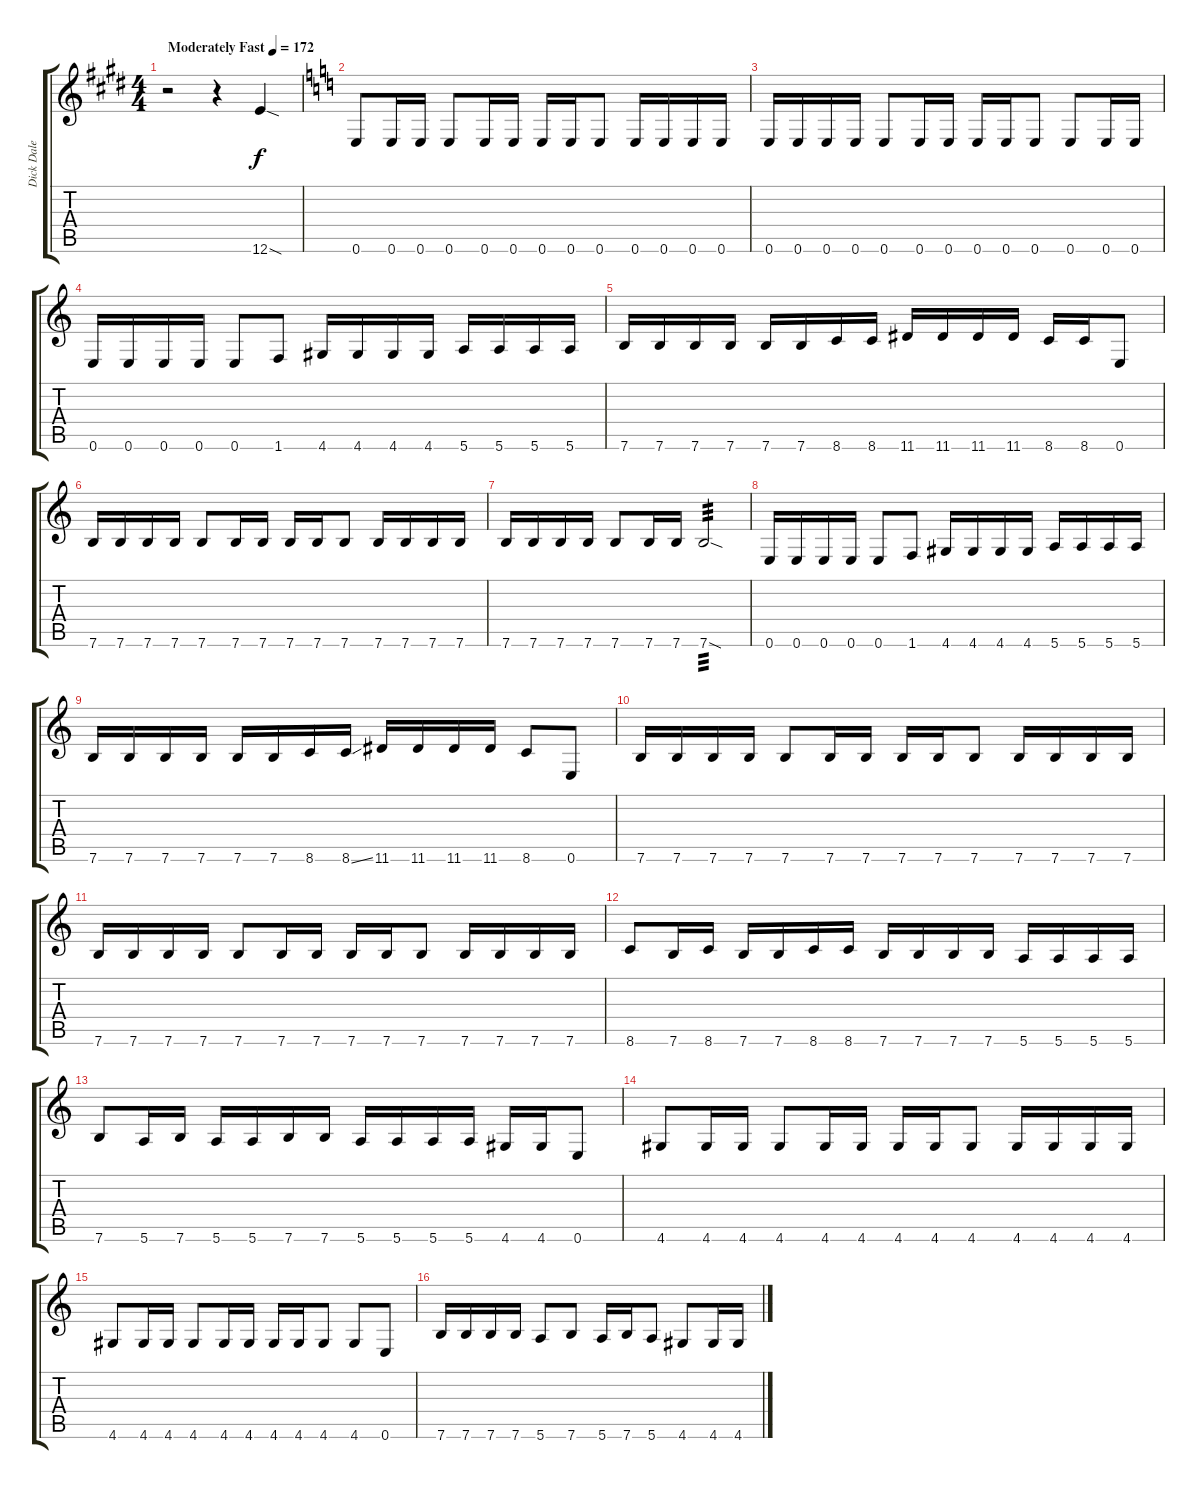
\track ("Dick Dale" "Dick Dale") {instrument overdrivenguitar}
\staff {score tabs}
\tuning (E4 B3 G3 D3 A2 E2) {hide}
\ts (4 4)
\tempo (172 "Moderately Fast")
\clef g2
\ks e
r.2{dy f instrument overdrivenguitar} r.4 12.6{sod}.4 |
\ks c
0.6.8 0.6.16 0.6.16 0.6.8 0.6.16 0.6.16 0.6.16 0.6.16 0.6.8 0.6.16 0.6.16 0.6.16 0.6.16 |
0.6.16 0.6.16 0.6.16 0.6.16 0.6.8 0.6.16 0.6.16 0.6.16 0.6.16 0.6.8 0.6.8 0.6.16 0.6.16 |
0.6.16 0.6.16 0.6.16 0.6.16 0.6.8 1.6.8 4.6.16 4.6.16 4.6.16 4.6.16 5.6.16 5.6.16 5.6.16 5.6.16 |
7.6.16 7.6.16 7.6.16 7.6.16 7.6.16 7.6.16 8.6.16 8.6.16 11.6.16 11.6.16 11.6.16 11.6.16 8.6.16 8.6.16 0.6.8 |
7.6.16 7.6.16 7.6.16 7.6.16 7.6.8 7.6.16 7.6.16 7.6.16 7.6.16 7.6.8 7.6.16 7.6.16 7.6.16 7.6.16 |
7.6.16 7.6.16 7.6.16 7.6.16 7.6.8 7.6.16 7.6.16 7.6{sod}.2{tp 3} |
0.6.16 0.6.16 0.6.16 0.6.16 0.6.8 1.6.8 4.6.16 4.6.16 4.6.16 4.6.16 5.6.16 5.6.16 5.6.16 5.6.16 |
7.6.16 7.6.16 7.6.16 7.6.16 7.6.16 7.6.16 8.6.16 8.6{ss}.16 11.6.16 11.6.16 11.6.16 11.6.16 8.6.8 0.6.8 |
7.6.16 7.6.16 7.6.16 7.6.16 7.6.8 7.6.16 7.6.16 7.6.16 7.6.16 7.6.8 7.6.16 7.6.16 7.6.16 7.6.16 |
7.6.16 7.6.16 7.6.16 7.6.16 7.6.8 7.6.16 7.6.16 7.6.16 7.6.16 7.6.8 7.6.16 7.6.16 7.6.16 7.6.16 |
8.6.8 7.6.16 8.6.16 7.6.16 7.6.16 8.6.16 8.6.16 7.6.16 7.6.16 7.6.16 7.6.16 5.6.16 5.6.16 5.6.16 5.6.16 |
7.6.8 5.6.16 7.6.16 5.6.16 5.6.16 7.6.16 7.6.16 5.6.16 5.6.16 5.6.16 5.6.16 4.6.16 4.6.16 0.6.8 |
4.6.8 4.6.16 4.6.16 4.6.8 4.6.16 4.6.16 4.6.16 4.6.16 4.6.8 4.6.16 4.6.16 4.6.16 4.6.16 |
4.6.8 4.6.16 4.6.16 4.6.8 4.6.16 4.6.16 4.6.16 4.6.16 4.6.8 4.6.8 0.6.8 |
7.6.16 7.6.16 7.6.16 7.6.16 5.6.8 7.6.8 5.6.16 7.6.16 5.6.8 4.6.8 4.6.16 4.6.16
